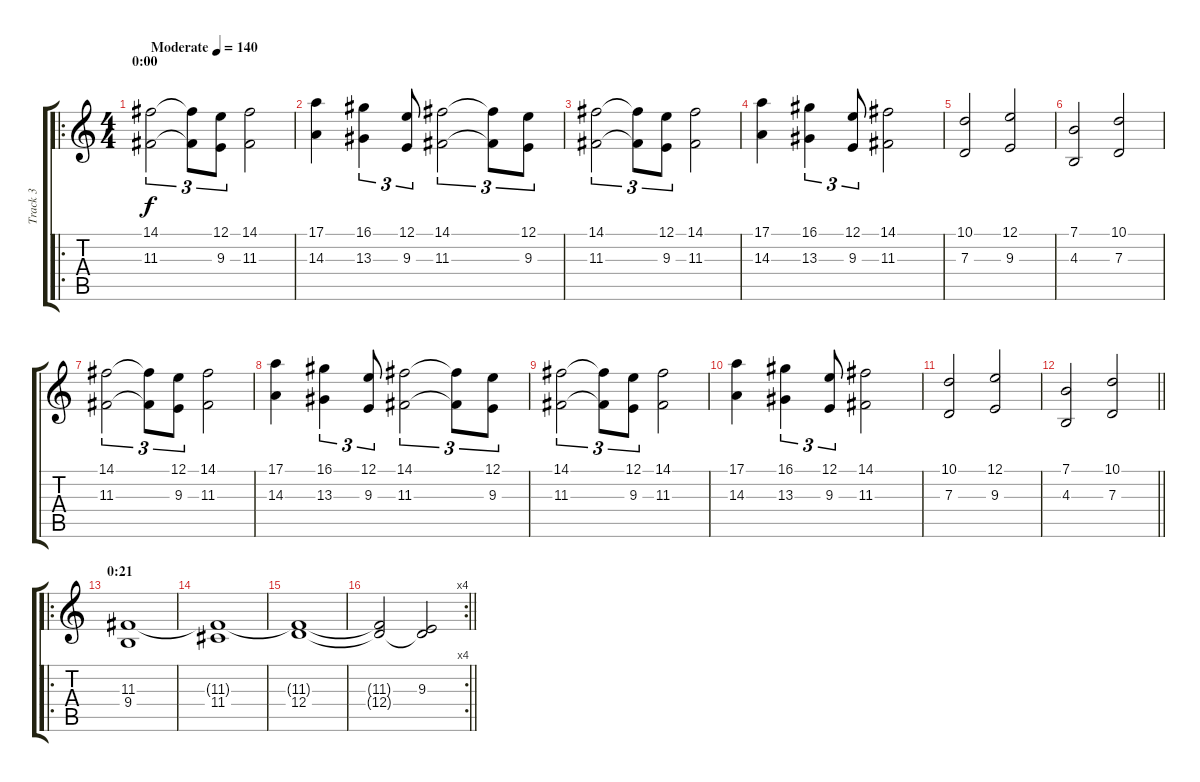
\track ("Track 3" "Track 3") {instrument stringensemble1}
\staff {score tabs}
\tuning (E4 B3 G3 D3 A2 E2) {hide}
\ro
\ts (4 4)
\section ("" "0:00")
\tempo (140 "Moderate")
\clef g2
\ks c
(14.1 11.3).2{tu (3 2) dy f instrument stringensemble1} (14.1{t} 11.3{t}).8{tu (3 2)} (12.1 9.3).8{tu (3 2)} (14.1 11.3).2 |
(17.1 14.3).4 (16.1 13.3).4{tu (3 2)} (12.1 9.3).8{tu (3 2)} (14.1 11.3).2{tu (3 2)} (14.1{t} 11.3{t}).8{tu (3 2)} (12.1 9.3).8{tu (3 2)} |
(14.1 11.3).2{tu (3 2)} (14.1{t} 11.3{t}).8{tu (3 2)} (12.1 9.3).8{tu (3 2)} (14.1 11.3).2 |
(17.1 14.3).4 (16.1 13.3).4{tu (3 2)} (12.1 9.3).8{tu (3 2)} (14.1 11.3).2 |
(10.1 7.3).2 (12.1 9.3).2 |
(7.1 4.3).2 (10.1 7.3).2 |
(14.1 11.3).2{tu (3 2)} (14.1{t} 11.3{t}).8{tu (3 2)} (12.1 9.3).8{tu (3 2)} (14.1 11.3).2 |
(17.1 14.3).4 (16.1 13.3).4{tu (3 2)} (12.1 9.3).8{tu (3 2)} (14.1 11.3).2{tu (3 2)} (14.1{t} 11.3{t}).8{tu (3 2)} (12.1 9.3).8{tu (3 2)} |
(14.1 11.3).2{tu (3 2)} (14.1{t} 11.3{t}).8{tu (3 2)} (12.1 9.3).8{tu (3 2)} (14.1 11.3).2 |
(17.1 14.3).4 (16.1 13.3).4{tu (3 2)} (12.1 9.3).8{tu (3 2)} (14.1 11.3).2 |
(10.1 7.3).2 (12.1 9.3).2 |
\barLineRight lightlight
(7.1 4.3).2 (10.1 7.3).2 |
\ro
\section ("" "0:21")
(11.3 9.4).1 |
(11.3{t} 11.4).1 |
(11.3{t} 12.4).1 |
\rc 4
\barLineRight lightlight
(11.3{t} 12.4{t}).2 (9.3 12.4{t}).2
